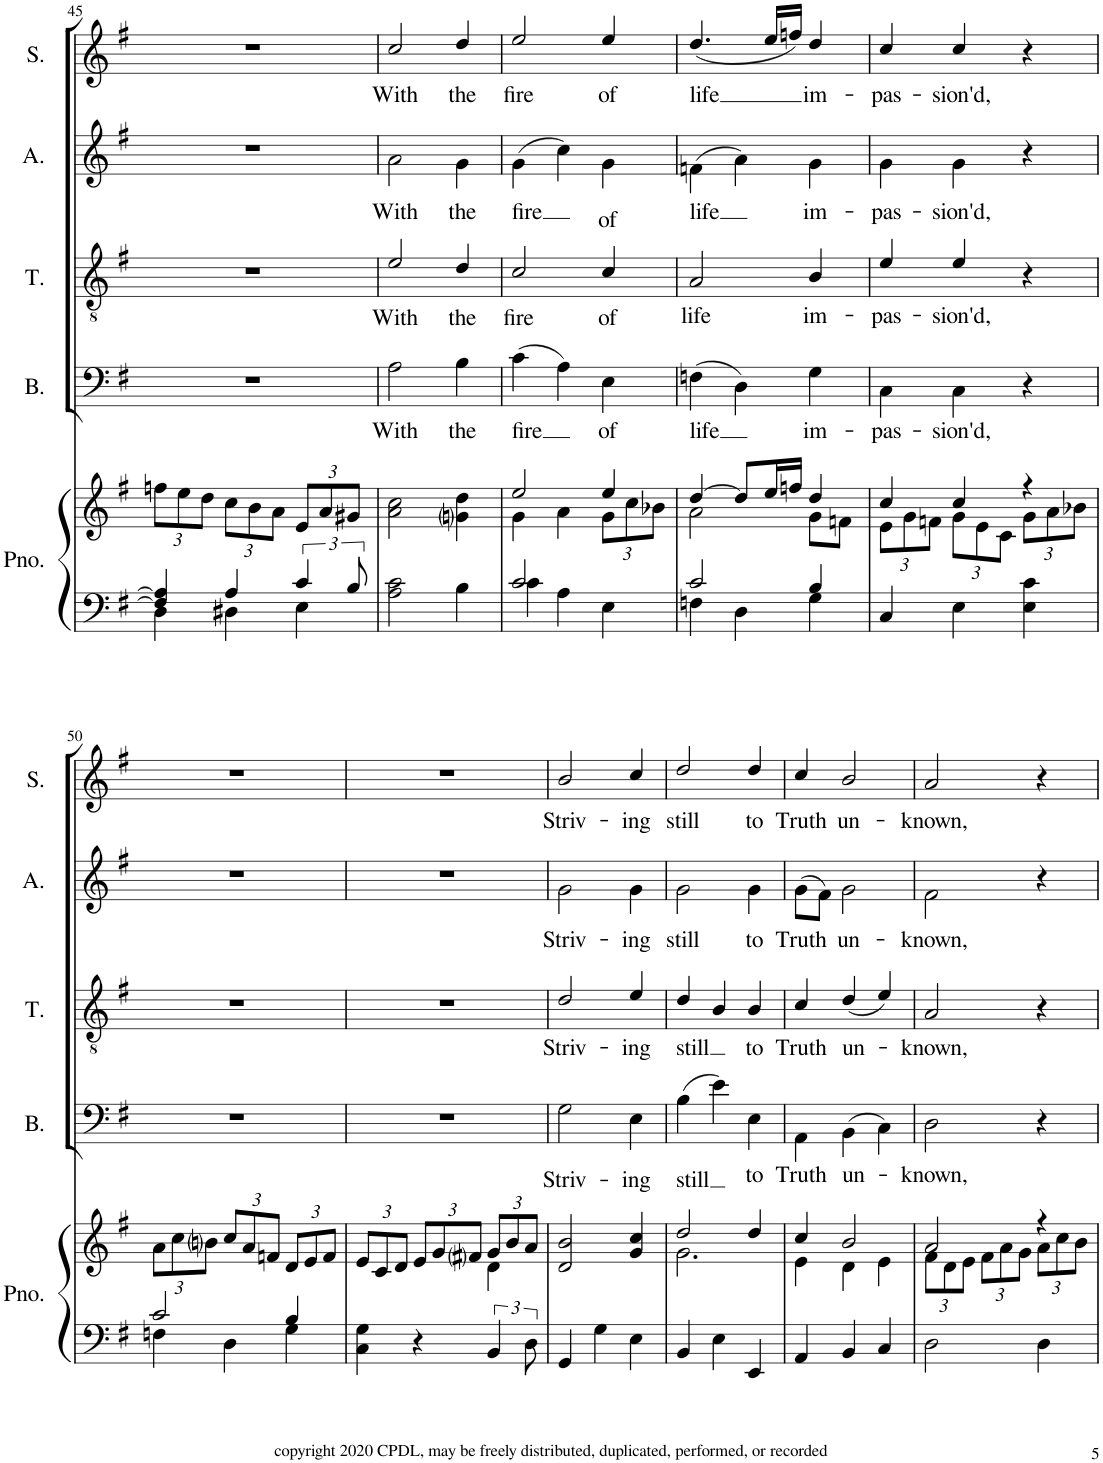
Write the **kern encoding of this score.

**kern	**kern	**kern	**text	**kern	**text	**kern	**text	**kern	**text
*part5	*part5	*part4	*part4	*part3	*part3	*part2	*part2	*part1	*part1
*staff6	*staff5	*staff4	*staff4	*staff3	*staff3	*staff2	*staff2	*staff1	*staff1
*I"Piano	*	*I"Bass	*	*I"Tenor	*	*I"Alto	*	*I"Soprano	*
*I'Pno.	*	*I'B.	*	*I'T.	*	*I'A.	*	*I'S.	*
!!LO:PB:g=z
*clefF4	*clefG2	*clefF4	*	*clefGv2	*	*clefG2	*	*clefG2	*
*k[f#]	*k[f#]	*k[f#]	*	*k[f#]	*	*k[f#]	*	*k[f#]	*
*G:	*G:	*G:	*	*G:	*	*G:	*	*G:	*
*M3/4	*M3/4	*M3/4	*	*M3/4	*	*M3/4	*	*M3/4	*
=45	=45	=45	=45	=45	=45	=45	=45	=45	=45
*^	*	*	*	*	*	*	*	*	*
*	*	*Xbrackettup	*	*	*	*	*	*	*	*
4F/] 4A/]	4D\	12ffn\L	2.r	.	2.r	.	2.r	.	2.r	.
.	.	12ee\	.	.	.	.	.	.	.	.
.	.	12dd\J	.	.	.	.	.	.	.	.
4A/	4D#X\	12cc\L	.	.	.	.	.	.	.	.
.	.	12b\	.	.	.	.	.	.	.	.
.	.	12a\J	.	.	.	.	.	.	.	.
6c/	4E\	12e/L	.	.	.	.	.	.	.	.
.	.	12a/	.	.	.	.	.	.	.	.
12B/	.	12g#X/J	.	.	.	.	.	.	.	.
*v	*v	*	*	*	*	*	*	*	*	*
=46	=46	=46	=46	=46	=46	=46	=46	=46	=46
!	!	!	!LO:LY:b	!	!LO:LY:b	!	!LO:LY:b	!	!LO:LY:b
2A\ 2c\	2a\ 2cc\	2A\	With	2e/	With	2a\	With	2cc/	With
!	!	!	!LO:LY:b	!	!LO:LY:b	!	!LO:LY:b	!	!LO:LY:b
4B\	4gni\ 4dd\	4B\	the	4d/	the	4g\	the	4dd/	the
=47	=47	=47	=47	=47	=47	=47	=47	=47	=47
*^	*^	*	*	*	*	*	*	*	*
!	!	!	!	!	!LO:LY:b	!	!LO:LY:b	!	!LO:LY:b	!	!LO:LY:b
2c/	4c\	2ee/	4g\	(4c\	fire	2c/	fire	(4g\	fire	2ee/	fire
.	4A\	.	4a\	4A\)	.	.	.	4cc\)	.	.	.
!	!	!	!	!	!LO:LY:b	!	!LO:LY:b	!	!LO:LY:b	!	!LO:LY:b
4ryy	4E\	4ee/	12g\L	4E\	of	4c/	of	4g\	of	4ee/	of
.	.	.	12cc\	.	.	.	.	.	.	.	.
.	.	.	12b-X\J	.	.	.	.	.	.	.	.
=48	=48	=48	=48	=48	=48	=48	=48	=48	=48	=48	=48
!	!	!	!	!	!LO:LY:b	!	!LO:LY:b	!	!LO:LY:b	!	!LO:LY:b
2c/	4Fn\	[4dd/	2a\	(4Fn\	life	2A/	life	(4fn\	life	(4.dd/	life
.	4D\	8dd/L]	.	4D\)	.	.	.	4a\)	.	.	.
.	.	16ee/L	.	.	.	.	.	.	.	16ee/LL	.
.	.	16ffn/JJ	.	.	.	.	.	.	.	16ffn/JJ)	.
!	!	!	!	!	!LO:LY:b	!	!LO:LY:b	!	!LO:LY:b	!	!LO:LY:b
4B/	4G\	4dd/	8g\L	4G\	im-	4B/	im-	4g\	im-	4dd/	im-
.	.	.	8fn\J	.	.	.	.	.	.	.	.
*v	*v	*	*	*	*	*	*	*	*	*	*
=49	=49	=49	=49	=49	=49	=49	=49	=49	=49	=49
!	!	!	!	!LO:LY:b	!	!LO:LY:b	!	!LO:LY:b	!	!LO:LY:b
4C/	4cc/	12e\L	4C\	-pas-	4e/	-pas-	4g\	-pas-	4cc/	-pas-
.	.	12g\	.	.	.	.	.	.	.	.
.	.	12fn\J	.	.	.	.	.	.	.	.
!	!	!	!	!LO:LY:b	!	!LO:LY:b	!	!LO:LY:b	!	!LO:LY:b
4E\	4cc/	12g\L	4C\	-sion'd,	4e/	-sion'd,	4g\	-sion'd,	4cc/	-sion'd,
.	.	12e\	.	.	.	.	.	.	.	.
.	.	12c\J	.	.	.	.	.	.	.	.
4E\ 4c\	4r	12g\L	4r	.	4r	.	4r	.	4r	.
.	.	12a\	.	.	.	.	.	.	.	.
.	.	12b-X\J	.	.	.	.	.	.	.	.
*	*v	*v	*	*	*	*	*	*	*	*
!!LO:LB:g=z
=50	=50	=50	=50	=50	=50	=50	=50	=50	=50
*^	*	*	*	*	*	*	*	*	*
2c/	4Fn\	12a\L	2.r	.	2.r	.	2.r	.	2.r	.
.	.	12cc\	.	.	.	.	.	.	.	.
.	.	12bni\J	.	.	.	.	.	.	.	.
.	4D\	12cc/L	.	.	.	.	.	.	.	.
.	.	12a/	.	.	.	.	.	.	.	.
.	.	12fn/J	.	.	.	.	.	.	.	.
4B/	4G\	12d/L	.	.	.	.	.	.	.	.
.	.	12e/	.	.	.	.	.	.	.	.
.	.	12f/J	.	.	.	.	.	.	.	.
*v	*v	*	*	*	*	*	*	*	*	*
=51	=51	=51	=51	=51	=51	=51	=51	=51	=51
*	*^	*	*	*	*	*	*	*	*
4C\ 4G\	12e/L	2ryy	2.r	.	2.r	.	2.r	.	2.r	.
.	12c/	.	.	.	.	.	.	.	.	.
.	12d/J	.	.	.	.	.	.	.	.	.
4r	12e/L	.	.	.	.	.	.	.	.	.
.	12g/	.	.	.	.	.	.	.	.	.
.	12f#i/J	.	.	.	.	.	.	.	.	.
6BB/	12g/L	4d\	.	.	.	.	.	.	.	.
.	12b/	.	.	.	.	.	.	.	.	.
12D\	12a/J	.	.	.	.	.	.	.	.	.
*	*v	*v	*	*	*	*	*	*	*	*
=52	=52	=52	=52	=52	=52	=52	=52	=52	=52
!	!	!	!LO:LY:b	!	!LO:LY:b	!	!LO:LY:b	!	!LO:LY:b
4GG/	2d/ 2b/	2G\	Striv-	2d/	Striv-	2g\	Striv-	2b/	Striv-
4G\	.	.	.	.	.	.	.	.	.
!	!	!	!LO:LY:b	!	!LO:LY:b	!	!LO:LY:b	!	!LO:LY:b
4E\	4g/ 4cc/	4E\	-ing	4e/	-ing	4g\	-ing	4cc/	-ing
=53	=53	=53	=53	=53	=53	=53	=53	=53	=53
*	*^	*	*	*	*	*	*	*	*
!	!	!	!	!LO:LY:b	!	!LO:LY:b	!	!LO:LY:b	!	!LO:LY:b
4BB/	2dd/	2.g\	(4B\	still	4d/	still	2g\	still	2dd/	still
4E\	.	.	4e\)	.	4B/	.	.	.	.	.
!	!	!	!	!LO:LY:b	!	!LO:LY:b	!	!LO:LY:b	!	!LO:LY:b
4EE/	4dd/	.	4E\	to	4B/	to	4g\	to	4dd/	to
=54	=54	=54	=54	=54	=54	=54	=54	=54	=54	=54
!	!	!	!	!LO:LY:b	!	!LO:LY:b	!	!LO:LY:b	!	!LO:LY:b
4AA/	4cc/	4e\	4AA\	Truth	4c/	Truth	(8g\L	Truth	4cc/	Truth
.	.	.	.	.	.	.	8f#\J)	.	.	.
!	!	!	!	!LO:LY:b	!	!LO:LY:b	!	!LO:LY:b	!	!LO:LY:b
4BB/	2b/	4d\	(4BB\	un-	(4d/	un-	2g\	un-	2b/	un-
4C/	.	4e\	4C\)	.	4e/)	.	.	.	.	.
=55	=55	=55	=55	=55	=55	=55	=55	=55	=55	=55
!	!	!	!	!LO:LY:b	!	!LO:LY:b	!	!LO:LY:b	!	!LO:LY:b
2D\	2a/	12f#\L	2D\	-known,	2A/	-known,	2f#\	-known,	2a/	-known,
.	.	12d\	.	.	.	.	.	.	.	.
.	.	12e\J	.	.	.	.	.	.	.	.
.	.	12f#\L	.	.	.	.	.	.	.	.
.	.	12a\	.	.	.	.	.	.	.	.
.	.	12g\J	.	.	.	.	.	.	.	.
4D\	4r	12a\L	4r	.	4r	.	4r	.	4r	.
.	.	12cc\	.	.	.	.	.	.	.	.
.	.	12b\J	.	.	.	.	.	.	.	.
*	*v	*v	*	*	*	*	*	*	*	*
=	=	=	=	=	=	=	=	=	=
*-	*-	*-	*-	*-	*-	*-	*-	*-	*-
